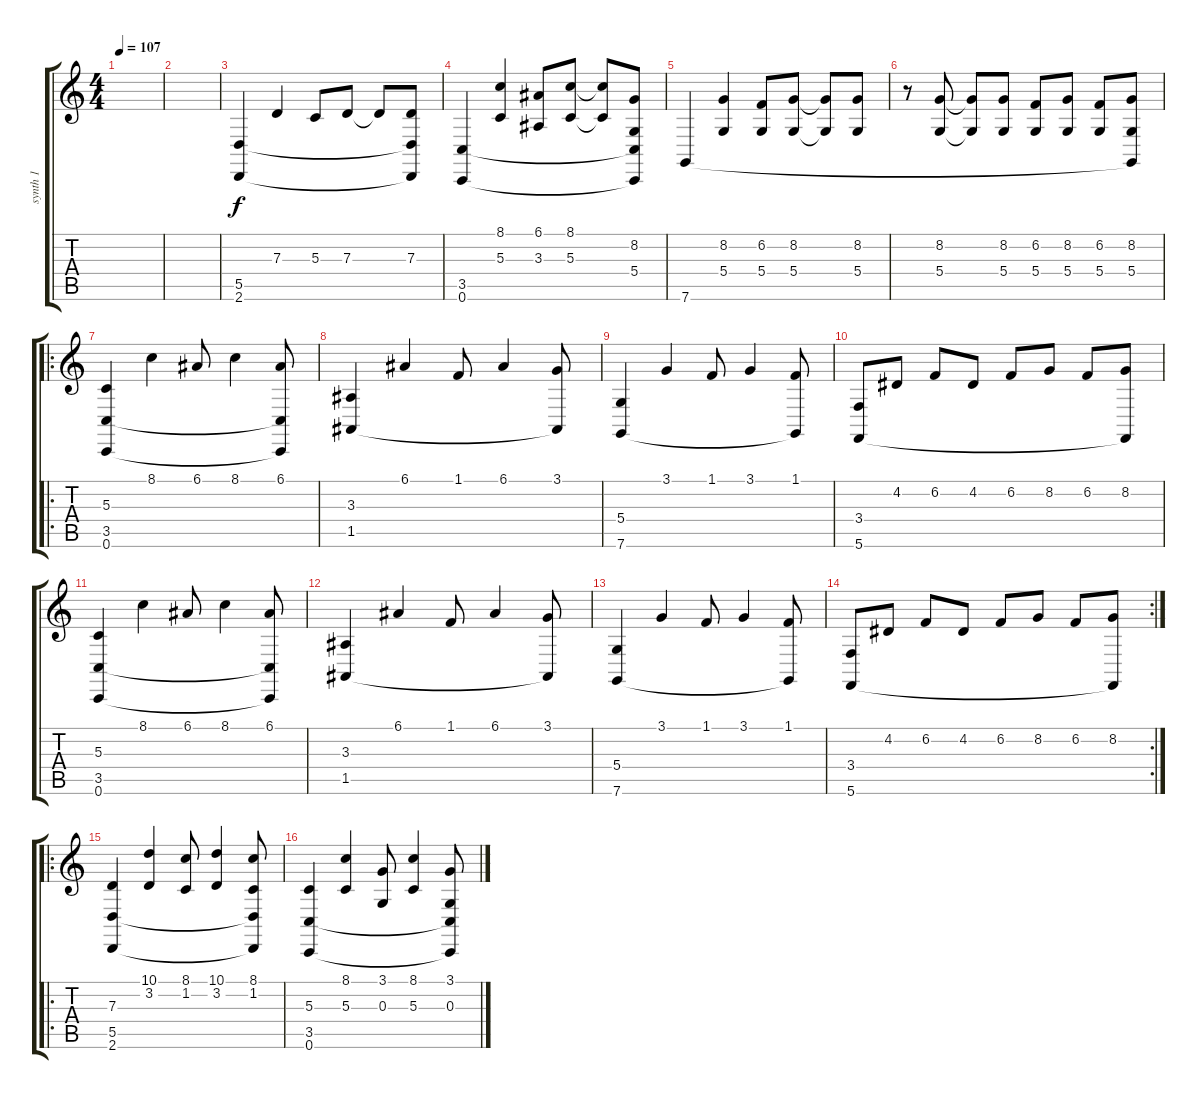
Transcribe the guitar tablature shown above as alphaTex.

\track ("synth 1" "synth 1") {instrument marimba}
\staff {score tabs}
\tuning (E4 B3 G3 D3 A2 C2) {hide}
\ts (4 4)
\tempo 107
\clef g2
\ks c
|
|
(5.5 2.6).4{volume 16 balance 8 instrument acousticgrandpiano} 7.3.4 5.3.8 7.3.8 7.3{t}.8 (7.3 5.5{t} 2.6{t}).8 |
(3.5 0.6).4 (8.1 5.3).4 (6.1 3.3).8 (8.1 5.3).8 (8.1{t} 5.3{t}).8 (8.2 5.4 3.5{t} 0.6{t}).8 |
7.6.4 (8.2 5.4).4 (6.2 5.4).8 (8.2 5.4).8 (8.2{t} 5.4{t}).8 (8.2 5.4).8 |
r.8 (8.2 5.4).8 (8.2{t} 5.4{t}).8 (8.2 5.4).8 (6.2 5.4).8 (8.2 5.4).8 (6.2 5.4).8 (8.2 5.4 7.6{t}).8 |
\ro
(5.3 3.5 0.6).4{volume 16 instrument brightacousticpiano} 8.1.4 6.1.8 8.1.4 (6.1 3.5{t} 0.6{t}).8 |
(3.3 1.5).4 6.1.4 1.1.8 6.1.4 (3.1 1.5{t}).8 |
(5.4 7.6).4 3.1.4 1.1.8 3.1.4 (1.1 7.6{t}).8 |
(3.4 5.6).8 4.2.8 6.2.8 4.2.8 6.2.8 8.2.8 6.2.8 (8.2 5.6{t}).8 |
(5.3 3.5 0.6).4{volume 16} 8.1.4 6.1.8 8.1.4 (6.1 3.5{t} 0.6{t}).8 |
(3.3 1.5).4 6.1.4 1.1.8 6.1.4 (3.1 1.5{t}).8 |
(5.4 7.6).4 3.1.4 1.1.8 3.1.4 (1.1 7.6{t}).8 |
\rc 2
(3.4 5.6).8 4.2.8 6.2.8 4.2.8 6.2.8 8.2.8 6.2.8 (8.2 5.6{t}).8 |
\ro
(7.3 5.5 2.6).4{volume 16} (10.1 3.2).4 (8.1 1.2).8 (10.1 3.2).4 (8.1 1.2 5.5{t} 2.6{t}).8 |
(5.3 3.5 0.6).4 (8.1 5.3).4 (3.1 0.3).8 (8.1 5.3).4 (3.1 0.3 3.5{t} 0.6{t}).8
